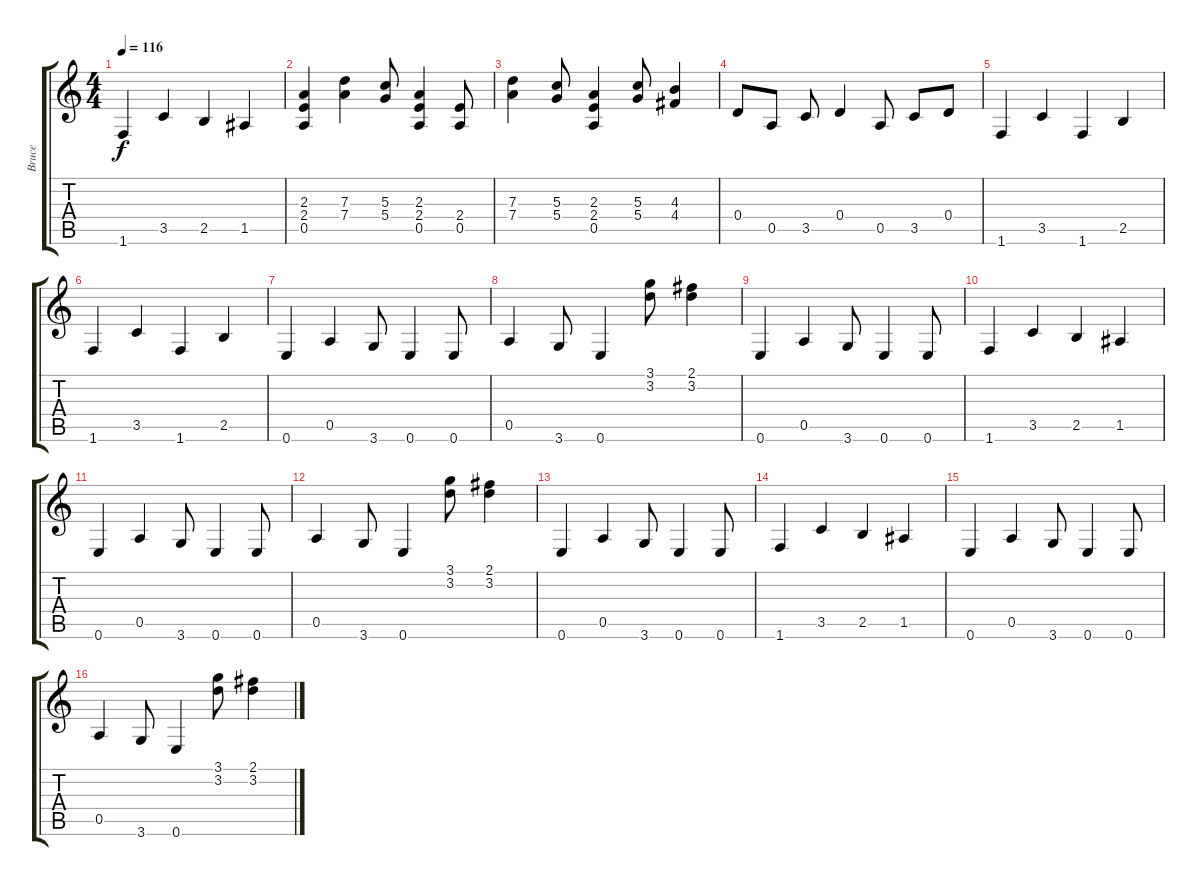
\track ("Bruce" "Bruce") {instrument overdrivenguitar}
\staff {score tabs}
\tuning (E4 B3 G3 D3 A2 E2) {hide}
\ts (4 4)
\tempo 116
\clef g2
\ks c
1.6.4{dy f} 3.5.4 2.5.4 1.5.4 |
(2.3 2.4 0.5).4 (7.3 7.4).4 (5.3 5.4).8 (2.3 2.4 0.5).4 (2.4 0.5).8 |
(7.3 7.4).4 (5.3 5.4).8 (2.3 2.4 0.5).4 (5.3 5.4).8 (4.3 4.4).4 |
0.4.8 0.5.8 3.5.8 0.4.4 0.5.8 3.5.8 0.4.8 |
1.6.4 3.5.4 1.6.4 2.5.4 |
1.6.4 3.5.4 1.6.4 2.5.4 |
0.6.4 0.5.4 3.6.8 0.6.4 0.6.8 |
0.5.4 3.6.8 0.6.4 (3.1 3.2).8 (2.1 3.2).4 |
0.6.4 0.5.4 3.6.8 0.6.4 0.6.8 |
1.6.4 3.5.4 2.5.4 1.5.4 |
0.6.4 0.5.4 3.6.8 0.6.4 0.6.8 |
0.5.4 3.6.8 0.6.4 (3.1 3.2).8 (2.1 3.2).4 |
0.6.4 0.5.4 3.6.8 0.6.4 0.6.8 |
1.6.4 3.5.4 2.5.4 1.5.4 |
0.6.4 0.5.4 3.6.8 0.6.4 0.6.8 |
0.5.4 3.6.8 0.6.4 (3.1 3.2).8 (2.1 3.2).4
